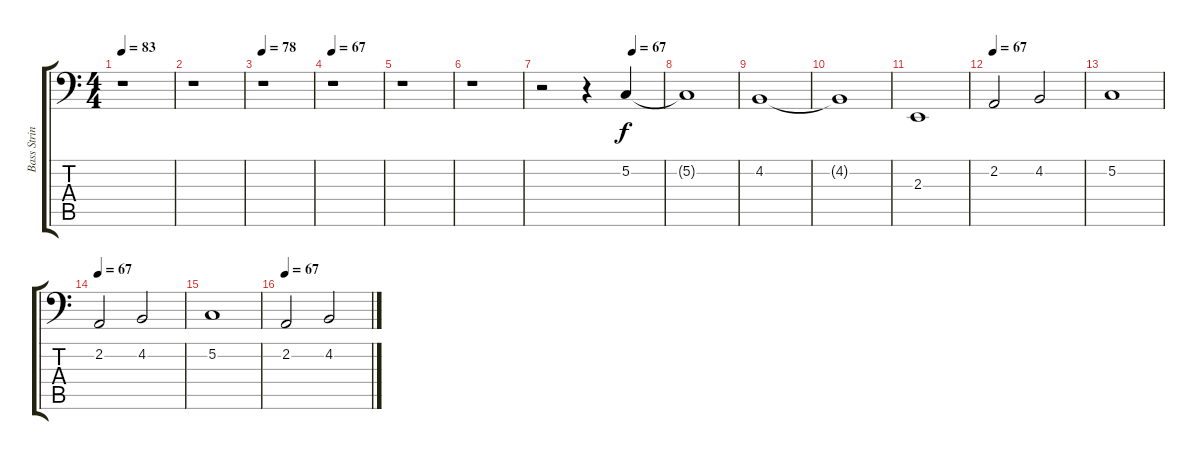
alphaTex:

\track ("Bass Strings" "Bass Strin") {instrument stringensemble1}
\staff {score tabs}
\tuning (C3 G2 D2 A1 E1 B0) {hide}
\ts (4 4)
\tempo 83
\clef f4
\ks c
r.1{dy f} |
r.1 |
\tempo 78
r.1 |
\tempo 67
r.1 |
\section ("" "")
r.1 |
r.1 |
\section ("" "")
\tempo (67 0.75)
r.2 r.4 5.2.4{volume 4} |
5.2{t}.1 |
4.2.1 |
4.2{t}.1 |
2.3.1 |
\tempo 67
2.2.2 4.2.2 |
5.2.1 |
\tempo 67
2.2.2 4.2.2 |
5.2.1 |
\tempo 67
2.2.2 4.2.2
